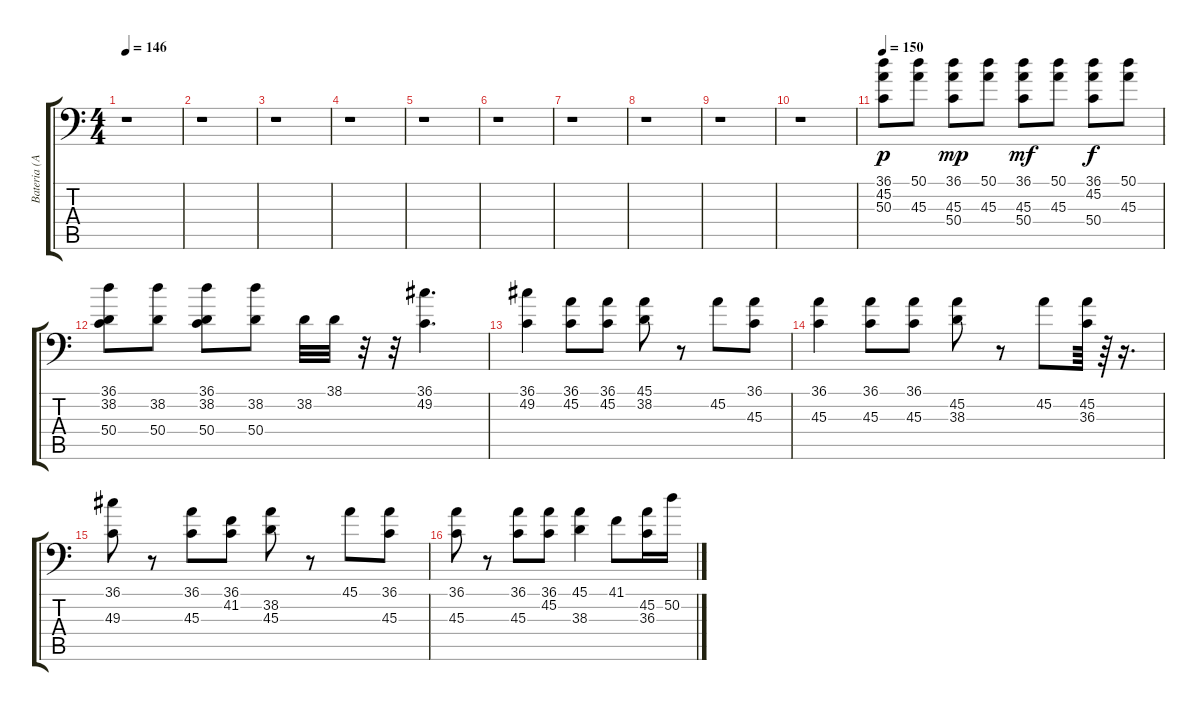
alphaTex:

\track ("Bateria (Aquiles Priester)" "Bateria (A") {instrument acousticgrandpiano}
\staff {score tabs}
\tuning (C-1 C-1 C-1 C-1 C-1 C-1) {hide}
\ts (4 4)
\tempo 146
\clef f4
\ks c
r.1{dy f} |
r.1 |
r.1 |
r.1 |
r.1 |
r.1 |
r.1 |
r.1 |
r.1 |
r.1 |
\tempo 150
(36.1 45.2 50.3).8{dy p} (50.1 45.3).8 (36.1 45.3 50.4).8{dy mp} (50.1 45.3).8 (36.1 45.3 50.4).8{dy mf} (50.1 45.3).8 (36.1 45.2 50.4).8{dy f} (50.1 45.3).8 |
(36.1 38.2 50.4).8 (38.2 50.4).8 (36.1 38.2 50.4).8 (38.2 50.4).8 38.2.32 38.1.32 r.32 r.32 (36.1 49.2).4{d} |
(36.1 49.2).4 (36.1 45.2).8 (36.1 45.2).8 (45.1 38.2).8 r.8 45.2.8 (36.1 45.3).8 |
(36.1 45.3).4 (36.1 45.3).8 (36.1 45.3).8 (45.2 38.3).8 r.8 45.2.8 (45.2 36.3).64 r.64 r.16{d} |
(36.1 49.3).8 r.8 (36.1 45.3).8 (36.1 41.2).8 (38.2 45.3).8 r.8 45.1.8 (36.1 45.3).8 |
(36.1 45.3).8 r.8 (36.1 45.3).8 (36.1 45.2).8 (45.1 38.3).4 41.1.8 (45.2 36.3).16 50.2.16
